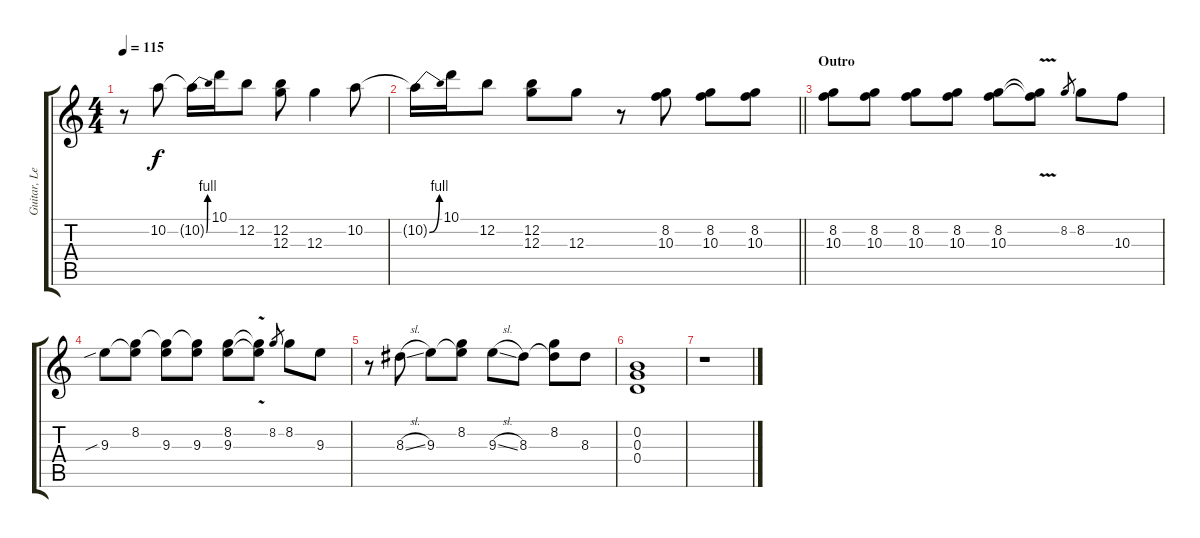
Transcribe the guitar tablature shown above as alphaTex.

\track ("Guitar, Lead" "Guitar, Le") {instrument overdrivenguitar}
\staff {score tabs}
\tuning (E4 B3 G3 D3 A2 E2) {hide}
\ts (4 4)
\tempo 115
\clef g2
\ks c
r.8{dy f} 10.2.8 10.2{be (bend 0 0 60 4) t}.16 10.1.16 12.2.8 (12.2 12.3).8 12.3.4 10.2.8 |
\barLineRight lightlight
10.2{be (bend 0 0 60 4) t}.16 10.1.16 12.2.8 (12.2 12.3).8 12.3.8 r.8 (8.2 10.3).8 (8.2 10.3).8 (8.2 10.3).8 |
\section ("" "Outro")
(8.2 10.3).8 (8.2 10.3).8 (8.2 10.3).8 (8.2 10.3).8 (8.2 10.3).8 (8.2{v t} 10.3{v t}).8 8.2.8{gr} 8.2.8 10.3.8 |
9.3{sib}.8 (8.2 9.3{t}).8 (8.2{t} 9.3).8 (8.2{t} 9.3).8 (8.2 9.3).8 (8.2{v t} 9.3{v t}).8 8.2.8{gr} 8.2.8 9.3.8 |
r.8 8.3{sl}.8 9.3.8 (8.2 9.3{t}).8 9.3{sl}.8 8.3.8 (8.2 8.3{t}).8 8.3.8 |
(0.2 0.3 0.4).1 |
r.1
